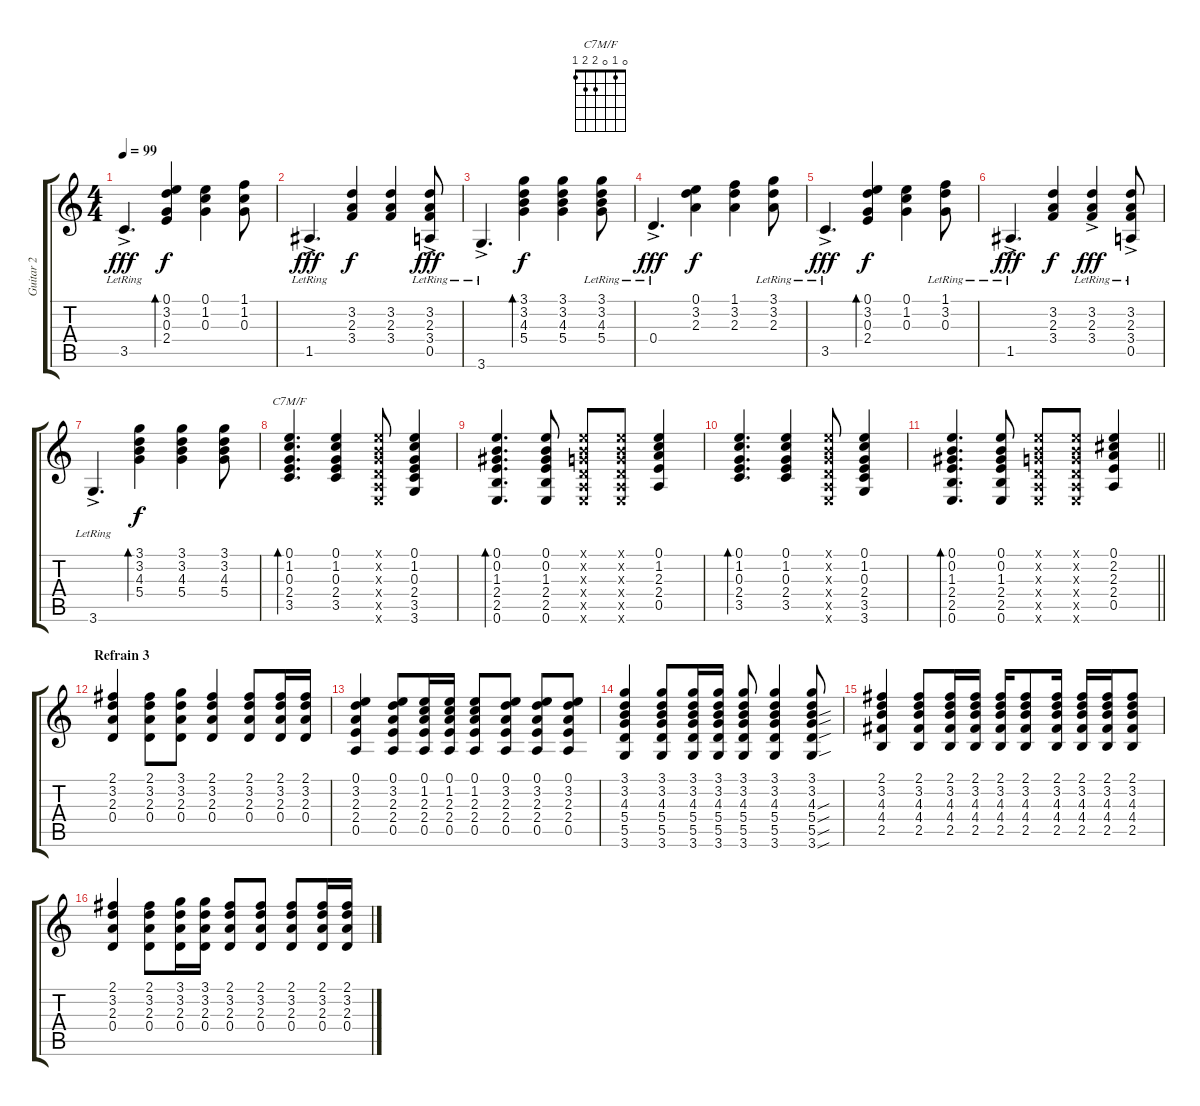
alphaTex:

\track ("Guitar 2" "Guitar 2") {instrument acousticguitarnylon}
\staff {score tabs}
\tuning (E4 B3 G3 D3 A2 E2) {hide}
\chord ("C7M/F" 0 1 0 2 2 1)
\ts (4 4)
\tempo 99
\clef g2
\ks c
3.5{ac lr}.4{d dy fff} (0.1 3.2 0.3 2.4).4{bd 240 dy f} (0.1 1.2 0.3).4 (1.1 1.2 0.3).8 |
1.5{ac lr}.4{d dy fff} (3.2 2.3 3.4).4{dy f} (3.2 2.3 3.4).4 (3.2{lr} 2.3{lr} 3.4{lr} 0.5{ac lr}).8{dy fff} |
3.6{ac lr}.4{d} (3.1 3.2 4.3 5.4).4{bd 240 dy f} (3.1 3.2 4.3 5.4).4 (3.1{lr} 3.2{lr} 4.3{lr} 5.4).8 |
0.4{ac lr}.4{d dy fff} (0.1 3.2 2.3).4{dy f} (1.1 3.2 2.3).4 (3.1{lr} 3.2{lr} 2.3{lr}).8 |
3.5{ac lr}.4{d dy fff} (0.1 3.2 0.3 2.4).4{bd 240 dy f} (0.1 1.2 0.3).4 (1.1{lr} 3.2{lr} 0.3).8 |
1.5{ac lr}.4{d dy fff} (3.2 2.3 3.4).4{dy f} (3.2{ac lr} 2.3{ac lr} 3.4{ac lr}).4{dy fff} (3.2{lr} 2.3{lr} 3.4{lr} 0.5{ac lr}).8 |
3.6{ac lr}.4{d} (3.1 3.2 4.3 5.4).4{bd 240 dy f} (3.1 3.2 4.3 5.4).4 (3.1 3.2 4.3 5.4).8 |
(0.1 1.2 0.3 2.4 3.5).4{d bd 240 ch "C7M/F"} (0.1 1.2 0.3 2.4 3.5).4 (0.1{x} 0.2{x} 0.3{x} 0.4{x} 0.5{x} 0.6{x}).8 (0.1 1.2 0.3 2.4 3.5 3.6).4 |
(0.1 0.2 1.3 2.4 2.5 0.6).4{d bd 240} (0.1 0.2 1.3 2.4 2.5 0.6).8 (0.1{x} 0.2{x} 0.3{x} 0.4{x} 0.5{x} 0.6{x}).8 (0.1{x} 0.2{x} 0.3{x} 0.4{x} 0.5{x} 0.6{x}).8 (0.1 1.2 2.3 2.4 0.5).4 |
(0.1 1.2 0.3 2.4 3.5).4{d bd 240} (0.1 1.2 0.3 2.4 3.5).4 (0.1{x} 0.2{x} 0.3{x} 0.4{x} 0.5{x} 0.6{x}).8 (0.1 1.2 0.3 2.4 3.5 3.6).4 |
\barLineRight lightlight
(0.1 0.2 1.3 2.4 2.5 0.6).4{d bd 240} (0.1 0.2 1.3 2.4 2.5 0.6).8 (0.1{x} 0.2{x} 0.3{x} 0.4{x} 0.5{x} 0.6{x}).8 (0.1{x} 0.2{x} 0.3{x} 0.4{x} 0.5{x} 0.6{x}).8 (0.1 2.2 2.3 2.4 0.5).4 |
\section ("" "Refrain 3")
(2.1 3.2 2.3 0.4).4{volume 11} (2.1 3.2 2.3 0.4).8 (3.1 3.2 2.3 0.4).8 (2.1 3.2 2.3 0.4).4 (2.1 3.2 2.3 0.4).8 (2.1 3.2 2.3 0.4).16 (2.1 3.2 2.3 0.4).16 |
(0.1 3.2 2.3 2.4 0.5).4 (0.1 3.2 2.3 2.4 0.5).8 (0.1 1.2 2.3 2.4 0.5).16 (0.1 1.2 2.3 2.4 0.5).16 (0.1 1.2 2.3 2.4 0.5).8 (0.1 3.2 2.3 2.4 0.5).8 (0.1 3.2 2.3 2.4 0.5).8 (0.1 3.2 2.3 2.4 0.5).8 |
(3.1 3.2 4.3 5.4 5.5 3.6).4 (3.1 3.2 4.3 5.4 5.5 3.6).8 (3.1 3.2 4.3 5.4 5.5 3.6).16 (3.1 3.2 4.3 5.4 5.5 3.6).16 (3.1 3.2 4.3 5.4 5.5 3.6).8 (3.1 3.2 4.3 5.4 5.5 3.6).4 (3.1 3.2 4.3{sou} 5.4{sou} 5.5{sou} 3.6{sou}).8 |
(2.1 3.2 4.3 4.4 2.5).4 (2.1 3.2 4.3 4.4 2.5).8 (2.1 3.2 4.3 4.4 2.5).16 (2.1 3.2 4.3 4.4 2.5).16 (2.1 3.2 4.3 4.4 2.5).16 (2.1 3.2 4.3 4.4 2.5).8 (2.1 3.2 4.3 4.4 2.5).16 (2.1 3.2 4.3 4.4 2.5).16 (2.1 3.2 4.3 4.4 2.5).16 (2.1 3.2 4.3 4.4 2.5).8 |
(2.1 3.2 2.3 0.4).4 (2.1 3.2 2.3 0.4).8 (3.1 3.2 2.3 0.4).16 (3.1 3.2 2.3 0.4).16 (2.1 3.2 2.3 0.4).8 (2.1 3.2 2.3 0.4).8 (2.1 3.2 2.3 0.4).8 (2.1 3.2 2.3 0.4).16 (2.1 3.2 2.3 0.4).16
